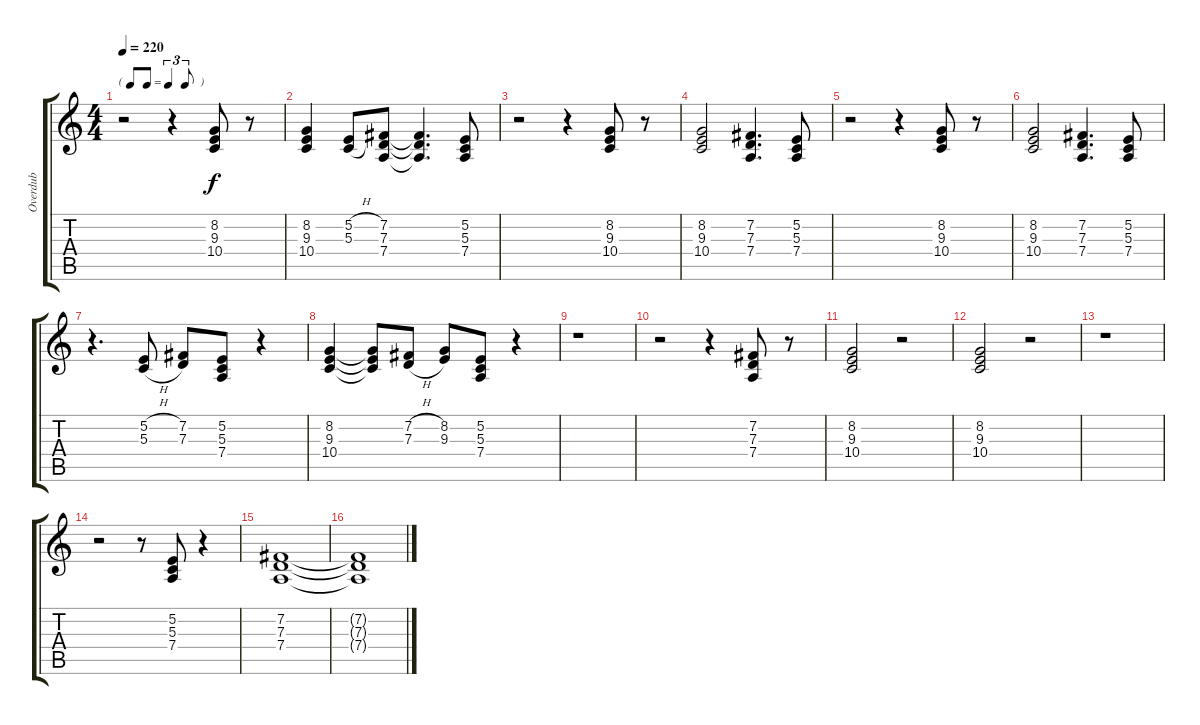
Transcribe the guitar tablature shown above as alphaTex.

\track ("Overdub" "Overdub") {instrument drawbarorgan}
\staff {score tabs}
\tuning (E4 B3 G3 D3 A2 E2) {hide}
\ts (4 4)
\tf triplet8th
\tempo 220
\clef g2
\ks c
r.2{dy f} r.4 (8.2 9.3 10.4).8 r.8 |
(8.2 9.3 10.4).4 (5.2{h} 5.3{h}).8 (7.2 7.3 7.4).8 (7.2{t} 7.3{t} 7.4{t}).4{d} (5.2 5.3 7.4).8 |
r.2 r.4 (8.2 9.3 10.4).8 r.8 |
(8.2 9.3 10.4).2 (7.2 7.3 7.4).4{d} (5.2 5.3 7.4).8 |
r.2 r.4 (8.2 9.3 10.4).8 r.8 |
(8.2 9.3 10.4).2 (7.2 7.3 7.4).4{d} (5.2 5.3 7.4).8 |
r.4{d} (5.2{h} 5.3{h}).8 (7.2 7.3).8 (5.2 5.3 7.4).8 r.4 |
(8.2 9.3 10.4).4 (8.2{t} 9.3{t} 10.4{t}).8 (7.2{h} 7.3{h}).8 (8.2 9.3).8 (5.2 5.3 7.4).8 r.4 |
r.1 |
r.2 r.4 (7.2 7.3 7.4).8 r.8 |
(8.2 9.3 10.4).2 r.2 |
(8.2 9.3 10.4).2 r.2 |
r.1 |
r.2 r.8 (5.2 5.3 7.4).8 r.4 |
(7.2 7.3 7.4).1 |
(7.2{t} 7.3{t} 7.4{t}).1
